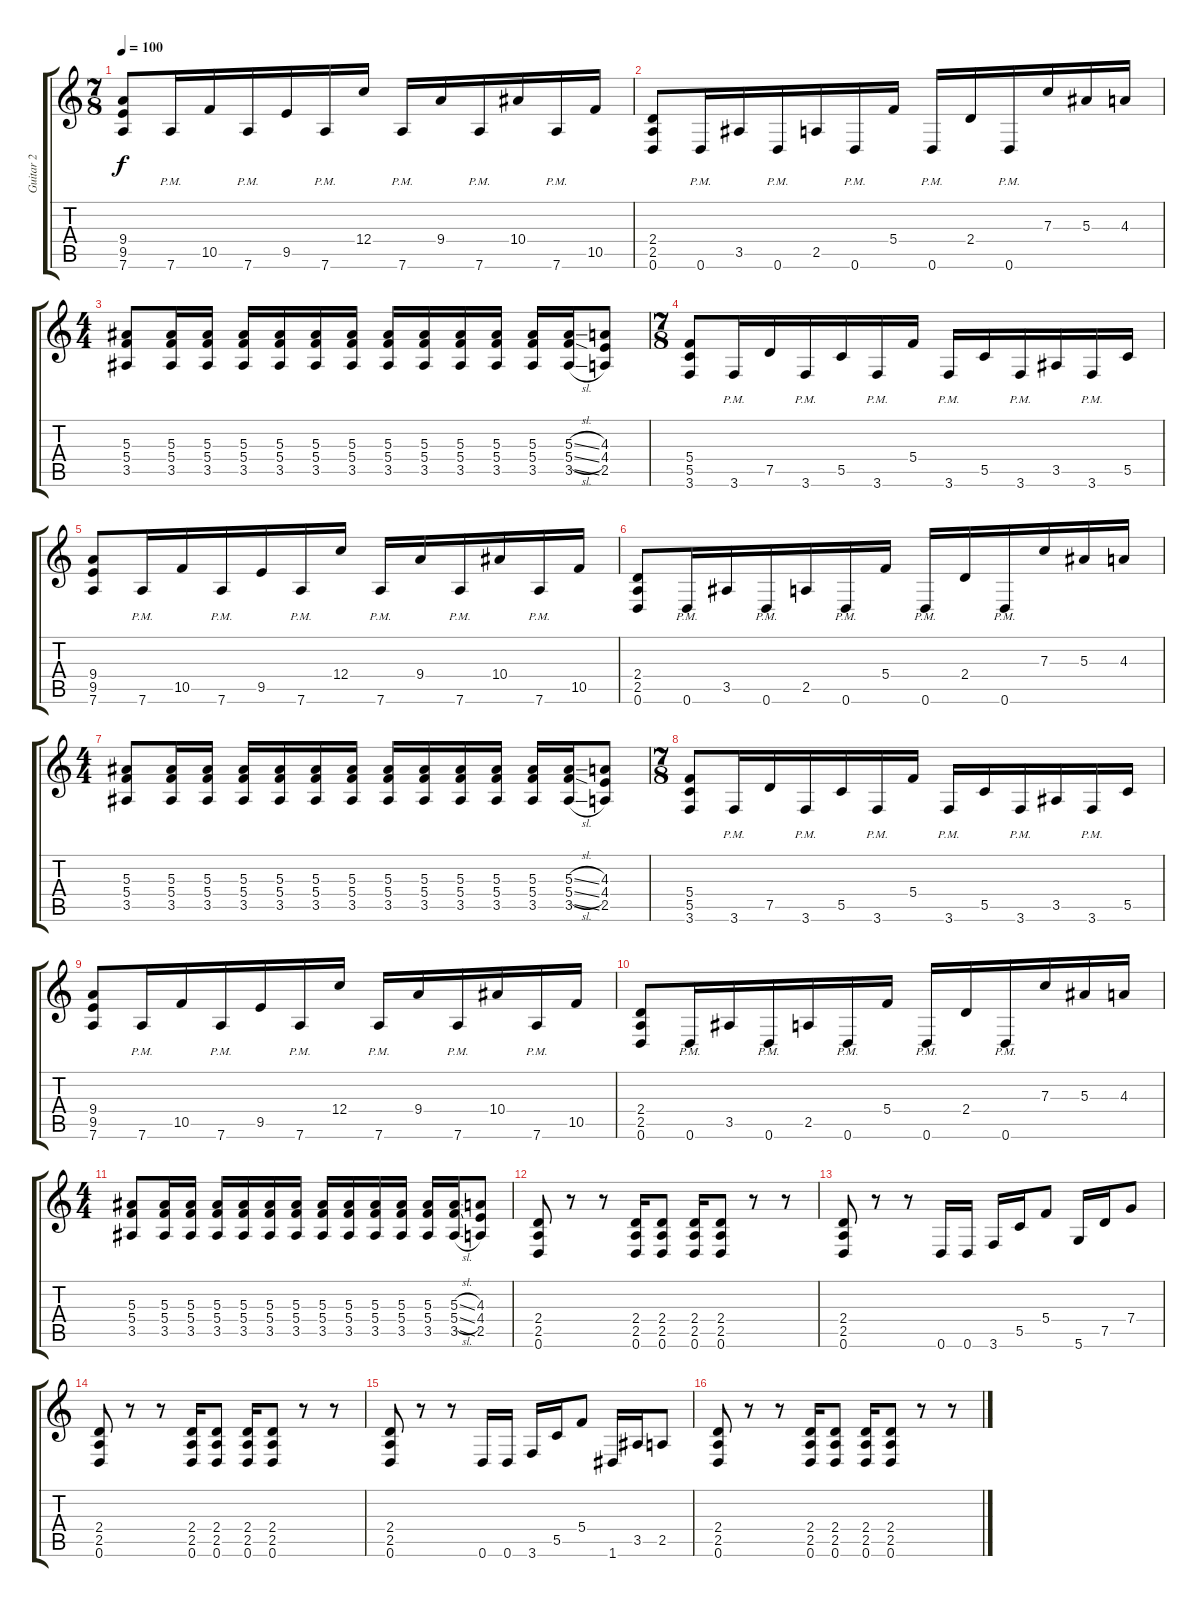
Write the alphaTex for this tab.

\track ("Guitar 2" "Guitar 2") {instrument distortionguitar}
\staff {score tabs}
\tuning (D4 A3 F3 C3 G2 D2) {hide}
\ts (7 8)
\tempo 100
\clef g2
\ks c
(9.4 9.5 7.6).8{dy f} 7.6{pm}.16 10.5.16 7.6{pm}.16 9.5.16 7.6{pm}.16 12.4.16 7.6{pm}.16 9.4.16 7.6{pm}.16 10.4.16 7.6{pm}.16 10.5.16 |
(2.4 2.5 0.6).8 0.6{pm}.16 3.5.16 0.6{pm}.16 2.5.16 0.6{pm}.16 5.4.16 0.6{pm}.16 2.4.16 0.6{pm}.16 7.3.16 5.3.16 4.3.16 |
\ts (4 4)
(5.3 5.4 3.5).8 (5.3 5.4 3.5).16 (5.3 5.4 3.5).16 (5.3 5.4 3.5).16 (5.3 5.4 3.5).16 (5.3 5.4 3.5).16 (5.3 5.4 3.5).16 (5.3 5.4 3.5).16 (5.3 5.4 3.5).16 (5.3 5.4 3.5).16 (5.3 5.4 3.5).16 (5.3 5.4 3.5).16 (5.3{sl} 5.4{sl} 3.5{sl}).16 (4.3 4.4 2.5).8 |
\ts (7 8)
(5.4 5.5 3.6).8 3.6{pm}.16 7.5.16 3.6{pm}.16 5.5.16 3.6{pm}.16 5.4.16 3.6{pm}.16 5.5.16 3.6{pm}.16 3.5.16 3.6{pm}.16 5.5.16 |
(9.4 9.5 7.6).8 7.6{pm}.16 10.5.16 7.6{pm}.16 9.5.16 7.6{pm}.16 12.4.16 7.6{pm}.16 9.4.16 7.6{pm}.16 10.4.16 7.6{pm}.16 10.5.16 |
(2.4 2.5 0.6).8 0.6{pm}.16 3.5.16 0.6{pm}.16 2.5.16 0.6{pm}.16 5.4.16 0.6{pm}.16 2.4.16 0.6{pm}.16 7.3.16 5.3.16 4.3.16 |
\ts (4 4)
(5.3 5.4 3.5).8 (5.3 5.4 3.5).16 (5.3 5.4 3.5).16 (5.3 5.4 3.5).16 (5.3 5.4 3.5).16 (5.3 5.4 3.5).16 (5.3 5.4 3.5).16 (5.3 5.4 3.5).16 (5.3 5.4 3.5).16 (5.3 5.4 3.5).16 (5.3 5.4 3.5).16 (5.3 5.4 3.5).16 (5.3{sl} 5.4{sl} 3.5{sl}).16 (4.3 4.4 2.5).8 |
\ts (7 8)
(5.4 5.5 3.6).8 3.6{pm}.16 7.5.16 3.6{pm}.16 5.5.16 3.6{pm}.16 5.4.16 3.6{pm}.16 5.5.16 3.6{pm}.16 3.5.16 3.6{pm}.16 5.5.16 |
(9.4 9.5 7.6).8 7.6{pm}.16 10.5.16 7.6{pm}.16 9.5.16 7.6{pm}.16 12.4.16 7.6{pm}.16 9.4.16 7.6{pm}.16 10.4.16 7.6{pm}.16 10.5.16 |
(2.4 2.5 0.6).8 0.6{pm}.16 3.5.16 0.6{pm}.16 2.5.16 0.6{pm}.16 5.4.16 0.6{pm}.16 2.4.16 0.6{pm}.16 7.3.16 5.3.16 4.3.16 |
\ts (4 4)
(5.3 5.4 3.5).8 (5.3 5.4 3.5).16 (5.3 5.4 3.5).16 (5.3 5.4 3.5).16 (5.3 5.4 3.5).16 (5.3 5.4 3.5).16 (5.3 5.4 3.5).16 (5.3 5.4 3.5).16 (5.3 5.4 3.5).16 (5.3 5.4 3.5).16 (5.3 5.4 3.5).16 (5.3 5.4 3.5).16 (5.3{sl} 5.4{sl} 3.5{sl}).16 (4.3 4.4 2.5).8 |
(2.4 2.5 0.6).8 r.8 r.8 (2.4 2.5 0.6).16 (2.4 2.5 0.6).8 (2.4 2.5 0.6).16 (2.4 2.5 0.6).8 r.8 r.8 |
(2.4 2.5 0.6).8 r.8 r.8 0.6.16 0.6.16 3.6.16 5.5.16 5.4.8 5.6.16 7.5.16 7.4.8 |
(2.4 2.5 0.6).8 r.8 r.8 (2.4 2.5 0.6).16 (2.4 2.5 0.6).8 (2.4 2.5 0.6).16 (2.4 2.5 0.6).8 r.8 r.8 |
(2.4 2.5 0.6).8 r.8 r.8 0.6.16 0.6.16 3.6.16 5.5.16 5.4.8 1.6.16 3.5.16 2.5.8 |
(2.4 2.5 0.6).8 r.8 r.8 (2.4 2.5 0.6).16 (2.4 2.5 0.6).8 (2.4 2.5 0.6).16 (2.4 2.5 0.6).8 r.8 r.8
